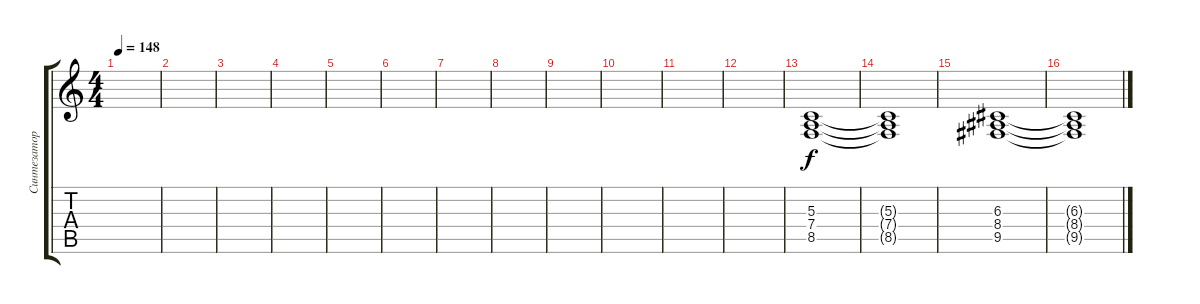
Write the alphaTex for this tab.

\track ("Синтезатор" "Синтезатор") {instrument stringensemble2}
\staff {score tabs}
\tuning (E4 B3 G3 D3 A2 E2) {hide}
\ts (4 4)
\tempo 148
\clef g2
\ks c
|
|
|
|
|
|
|
|
|
|
|
|
(5.3 7.4 8.5).1 |
(5.3{t} 7.4{t} 8.5{t}).1 |
(6.3 8.4 9.5).1 |
(6.3{t} 8.4{t} 9.5{t}).1
